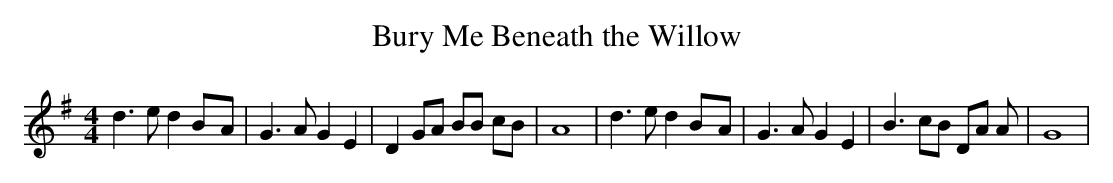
X:1
T:Bury Me Beneath the Willow
M:4/4
L:1/8
K:G
 d3 e d2B-A| G3 A G2 E2| D2 GA BB cB| A8| d3 e d2B-A| G3 A G2 E2| B3 cB DA A|\
 G8|
